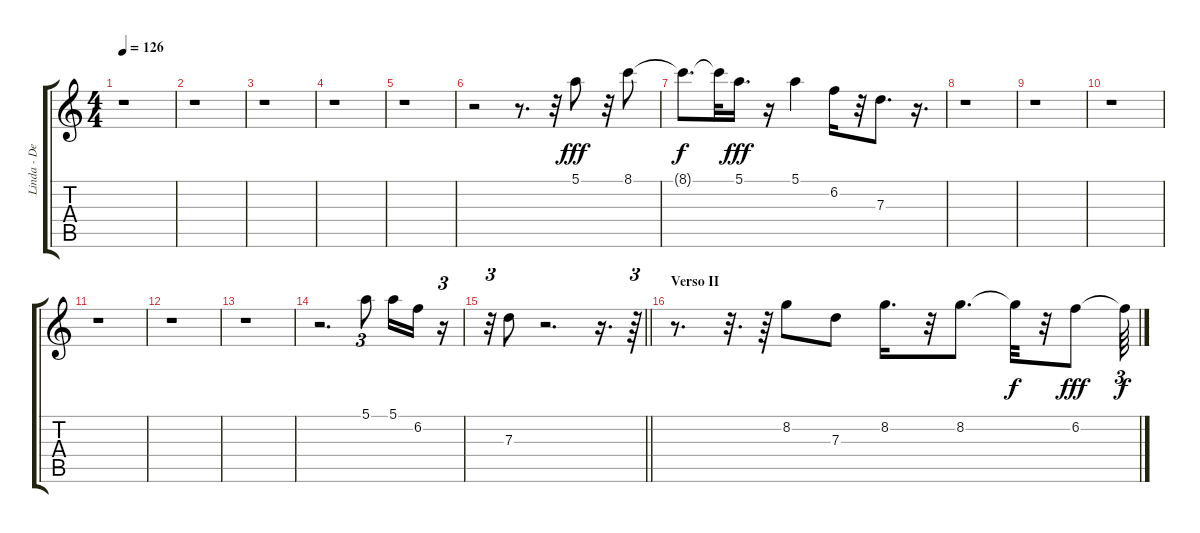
\track ("Linda - Denny - Paul Vocals" "Linda - De") {instrument electricguitarjazz}
\staff {score tabs}
\tuning (E4 B3 G3 D3 A2 E2) {hide}
\ts (4 4)
\tempo 126
\clef g2
\ks c
r.1{dy fff} |
r.1 |
r.1 |
r.1 |
r.1 |
r.2 r.8{d} r.32 5.1.8 r.32 8.1.8 |
8.1{t}.8{d dy f} 8.1{t}.32 5.1.16{d dy fff} r.16 5.1.4 6.2.16 r.32 7.3.8{d} r.16{d} |
r.1 |
r.1 |
r.1 |
r.1 |
r.1 |
r.1 |
r.2{d} 5.1.8{tu (3 2)} 5.1.16 6.2.16 r.16{tu (3 2)} |
\barLineRight lightlight
r.32{tu (3 2)} 7.3.8 r.2{d} r.16{d} r.64{tu (3 2)} |
\section ("" "Verso II")
r.8{d} r.32{d} r.64 8.2.8 7.3.8 8.2.16{d} r.32 8.2.8{d} 8.2{t}.32{dy f} r.32 6.2.8{dy fff} 6.2{t}.64{tu (3 2) dy f}
